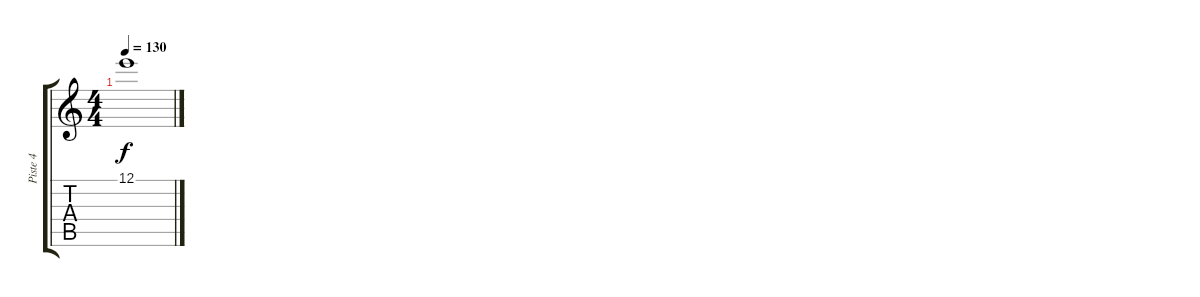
\track ("Piste 4" "Piste 4") {instrument distortionguitar}
\staff {score tabs}
\tuning (E4 B3 G3 D3 A2 E2) {hide}
\ts (4 4)
\tempo 130
\clef g2
\ks c
12.1{t}.1{dy f}
